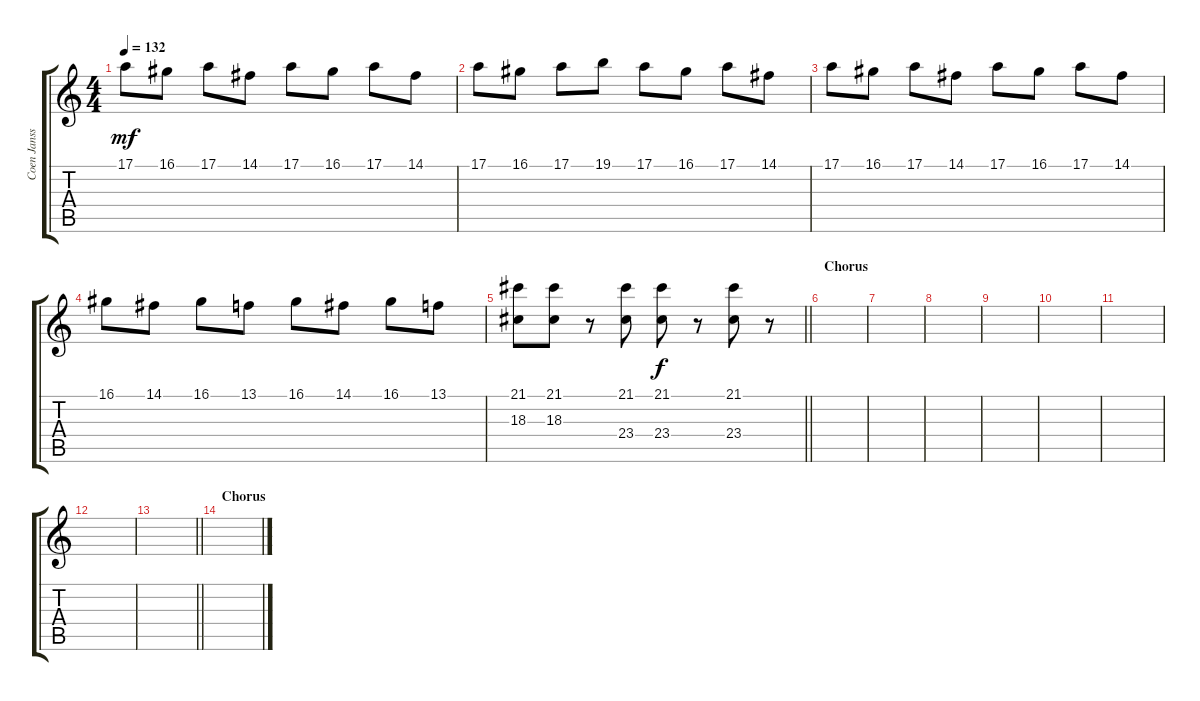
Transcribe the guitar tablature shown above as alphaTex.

\track ("Coen Janssen" "Coen Janss") {instrument stringensemble1}
\staff {score tabs}
\tuning (E4 B3 G3 D3 A2 E2) {hide}
\ts (4 4)
\tempo 132
\clef g2
\ks c
17.1.8{dy mf} 16.1.8 17.1.8 14.1.8 17.1.8 16.1.8 17.1.8 14.1.8 |
17.1.8 16.1.8 17.1.8 19.1.8 17.1.8 16.1.8 17.1.8 14.1.8 |
17.1.8 16.1.8 17.1.8 14.1.8 17.1.8 16.1.8 17.1.8 14.1.8 |
16.1.8 14.1.8 16.1.8 13.1.8 16.1.8 14.1.8 16.1.8 13.1.8 |
\barLineRight lightlight
(21.1 18.3).8 (21.1 18.3).8 r.8 (21.1 23.4).8 (21.1 23.4).8{dy f} r.8 (21.1 23.4).8 r.8 |
\section ("" "Chorus")
|
|
|
|
|
|
|
\barLineRight lightlight
|
\section ("" "Chorus")
